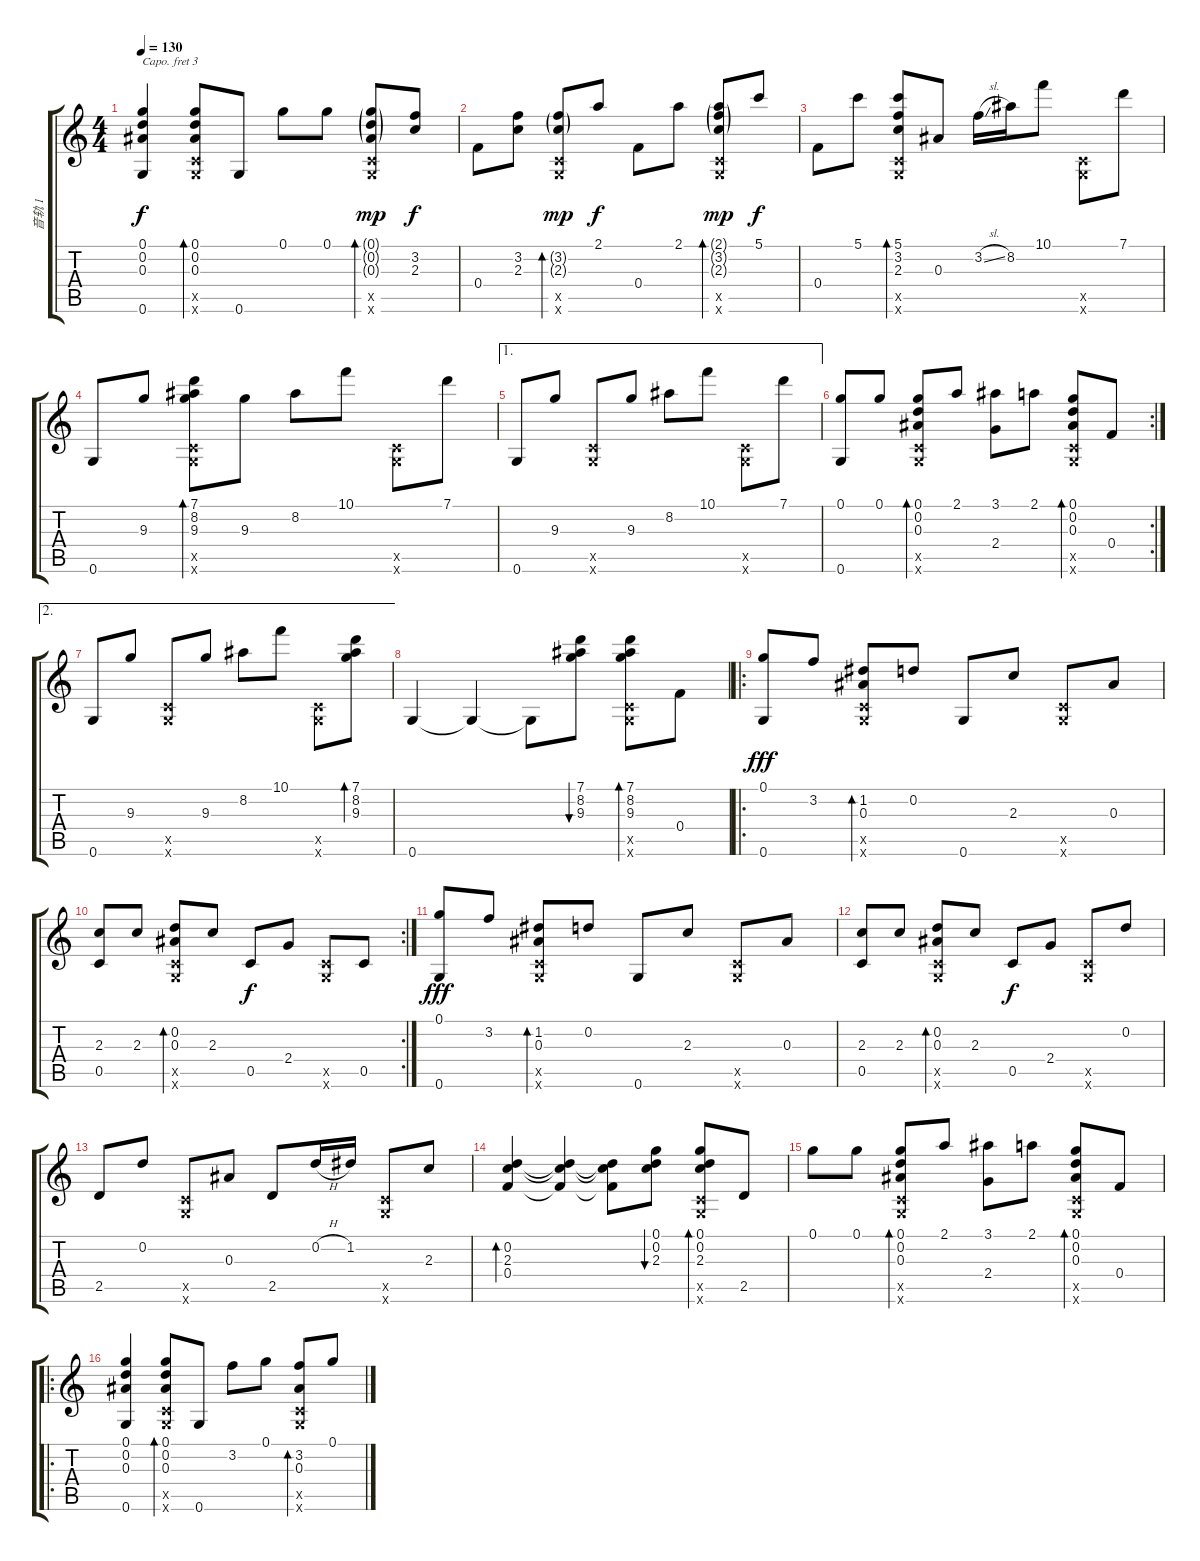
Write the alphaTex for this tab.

\track ("音轨 1" "音轨 1") {instrument acousticguitarsteel}
\staff {score tabs}
\capo 3
\tuning (E4 B3 G3 D3 A2 E2) {hide}
\ts (4 4)
\tempo 130
\clef g2
\ks c
(0.1 0.2 0.3 0.6).4{dy f} (0.1 0.2 0.3 0.5{x} 0.6{x}).8{bd 30} 0.6.8 0.1.8 0.1.8 (0.1{g} 0.2{g} 0.3{g} 0.5{x} 0.6{x}).8{bd 30 dy mp} (3.2 2.3).8{dy f} |
0.4.8 (3.2 2.3).8 (3.2{g} 2.3{g} 0.5{x} 0.6{x}).8{bd 30 dy mp} 2.1.8{dy f} 0.4.8 2.1.8 (2.1{g} 3.2{g} 2.3{g} 0.5{x} 0.6{x}).8{bd 30 dy mp} 5.1.8{dy f} |
0.4.8 5.1.8 (5.1 3.2 2.3 0.5{x} 0.6{x}).8{bd 30} 0.3.8 3.2{sl}.16 8.2.16 10.1.8 (0.5{x} 0.6{x}).8 7.1.8 |
0.6.8 9.3.8 (7.1 8.2 9.3 0.5{x} 0.6{x}).8{bd 30} 9.3.8 8.2.8 10.1.8 (0.5{x} 0.6{x}).8 7.1.8 |
\ae 1
0.6.8 9.3.8 (0.5{x} 0.6{x}).8 9.3.8 8.2.8 10.1.8 (0.5{x} 0.6{x}).8 7.1.8 |
\rc 2
(0.1 0.6).8 0.1.8 (0.1 0.2 0.3 0.5{x} 0.6{x}).8{bd 30} 2.1.8 (3.1 2.4).8 2.1.8 (0.1 0.2 0.3 0.5{x} 0.6{x}).8{bd 30} 0.4.8 |
\ae 2
0.6.8 9.3.8 (0.5{x} 0.6{x}).8 9.3.8 8.2.8 10.1.8 (0.5{x} 0.6{x}).8 (7.1 8.2 9.3).8{bd 480} |
0.6.4 0.6{t}.4 0.6{t}.8 (7.1 8.2 9.3).8{bu 30} (7.1 8.2 9.3 0.5{x} 0.6{x}).8{bd 30} 0.4.8 |
\ro
(0.1 0.6).8{dy fff} 3.2.8 (1.2 0.3 0.5{x} 0.6{x}).8{bd 30} 0.2.8 0.6.8 2.3.8 (0.5{x} 0.6{x}).8 0.3.8 |
\rc 2
(2.3 0.5).8 2.3.8 (0.2 0.3 0.5{x} 0.6{x}).8{bd 30} 2.3.8 0.5.8{dy f} 2.4.8 (0.5{x} 0.6{x}).8 0.5.8 |
(0.1 0.6).8{dy fff} 3.2.8 (1.2 0.3 0.5{x} 0.6{x}).8{bd 30} 0.2.8 0.6.8 2.3.8 (0.5{x} 0.6{x}).8 0.3.8 |
(2.3 0.5).8 2.3.8 (0.2 0.3 0.5{x} 0.6{x}).8{bd 30} 2.3.8 0.5.8{dy f} 2.4.8 (0.5{x} 0.6{x}).8 0.2.8 |
2.5.8 0.2.8 (0.5{x} 0.6{x}).8 0.3.8 2.5.8 0.2{h}.16 1.2.16 (0.5{x} 0.6{x}).8 2.3.8 |
(0.2 2.3 0.4).4{bd 480} (0.2{t} 2.3{t} 0.4{t}).4 (0.2{t} 2.3{t} 0.4{t}).8 (0.1 0.2 2.3).8{bu 30} (0.1 0.2 2.3 0.5{x} 0.6{x}).8{bd 30} 2.5.8 |
0.1.8 0.1.8 (0.1 0.2 0.3 0.5{x} 0.6{x}).8{bd 30} 2.1.8 (3.1 2.4).8 2.1.8 (0.1 0.2 0.3 0.5{x} 0.6{x}).8{bd 30} 0.4.8 |
\ro
(0.1 0.2 0.3 0.6).4 (0.1 0.2 0.3 0.5{x} 0.6{x}).8{bd 30} 0.6.8 3.2.8 0.1.8 (3.2 0.3 0.5{x} 0.6{x}).8{bd 30} 0.1.8
